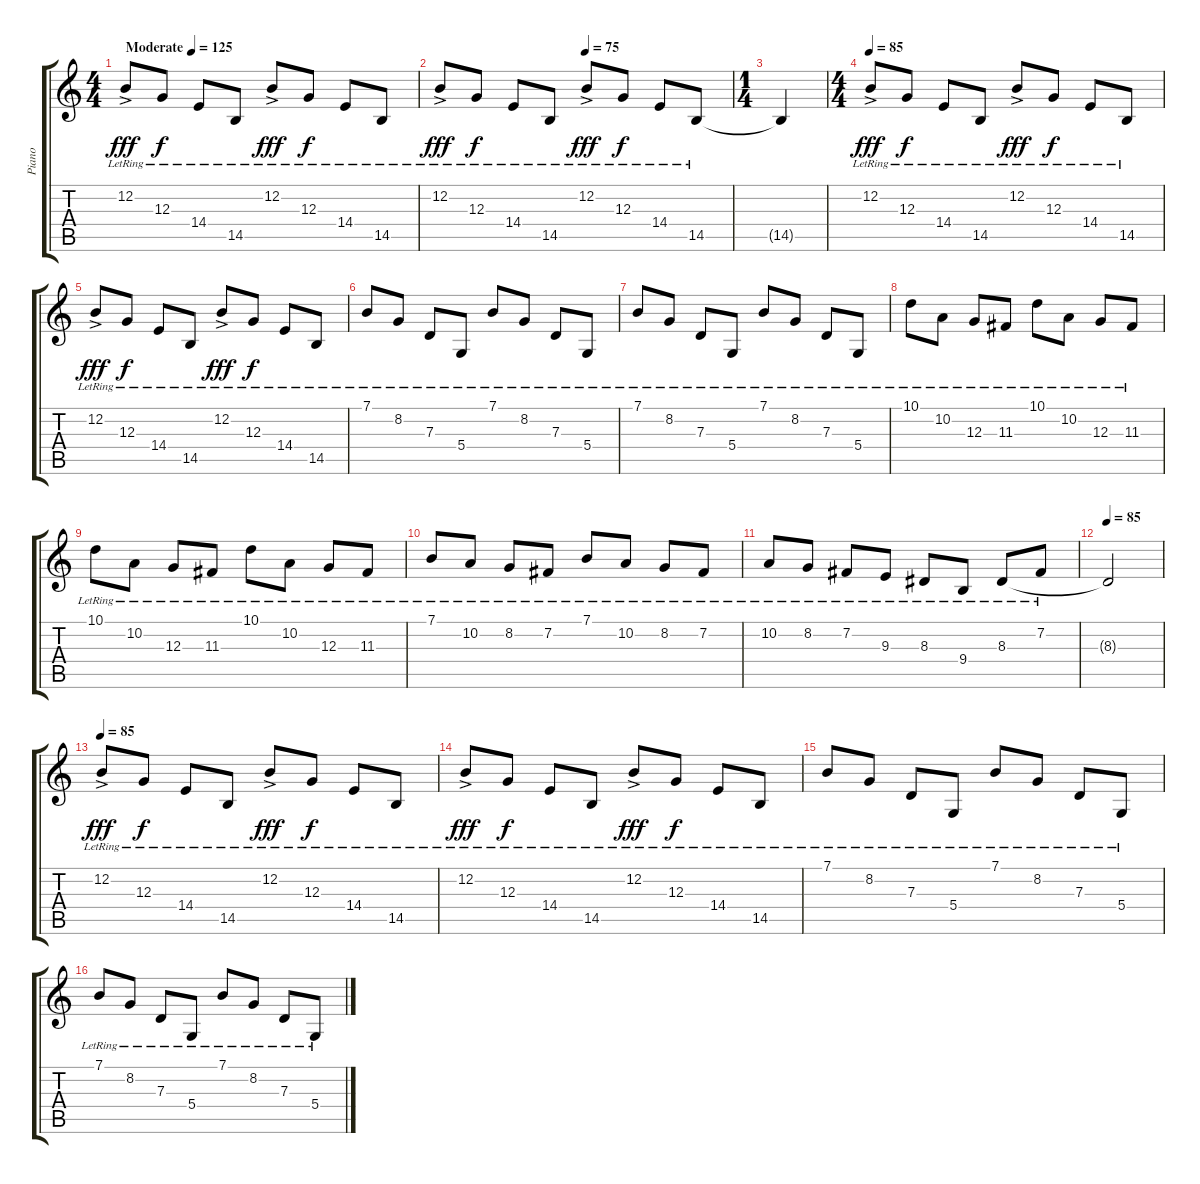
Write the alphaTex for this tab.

\track ("Piano" "Piano") {instrument brightacousticpiano}
\staff {score tabs}
\tuning (E4 B3 G3 D3 A2 E2) {hide}
\ts (4 4)
\tempo (125 "Moderate")
\tempo 85
\tempo (125 "Moderate")
\clef g2
\ks c
12.2{ac lr}.8{dy fff instrument brightacousticpiano} 12.3{lr}.8{dy f} 14.4{lr}.8 14.5{lr}.8 12.2{ac lr}.8{dy fff} 12.3{lr}.8{dy f} 14.4{lr}.8 14.5{lr}.8 |
\tempo (75 0.5)
12.2{ac lr}.8{dy fff} 12.3{lr}.8{dy f} 14.4{lr}.8 14.5{lr}.8 12.2{ac lr}.8{dy fff} 12.3{lr}.8{dy f} 14.4{lr}.8 14.5{lr}.8 |
\ts (1 4)
14.5{t}.4 |
\ts (4 4)
\tempo 85
12.2{ac lr}.8{dy fff} 12.3{lr}.8{dy f} 14.4{lr}.8 14.5{lr}.8 12.2{ac lr}.8{dy fff} 12.3{lr}.8{dy f} 14.4{lr}.8 14.5{lr}.8 |
12.2{ac lr}.8{dy fff} 12.3{lr}.8{dy f} 14.4{lr}.8 14.5{lr}.8 12.2{ac lr}.8{dy fff} 12.3{lr}.8{dy f} 14.4{lr}.8 14.5{lr}.8 |
7.1{lr}.8 8.2{lr}.8 7.3{lr}.8 5.4{lr}.8 7.1{lr}.8 8.2{lr}.8 7.3{lr}.8 5.4{lr}.8 |
7.1{lr}.8 8.2{lr}.8 7.3{lr}.8 5.4{lr}.8 7.1{lr}.8 8.2{lr}.8 7.3{lr}.8 5.4{lr}.8 |
10.1{lr}.8 10.2{lr}.8 12.3{lr}.8 11.3{lr}.8 10.1{lr}.8 10.2{lr}.8 12.3{lr}.8 11.3{lr}.8 |
10.1{lr}.8 10.2{lr}.8 12.3{lr}.8 11.3{lr}.8 10.1{lr}.8 10.2{lr}.8 12.3{lr}.8 11.3{lr}.8 |
7.1{lr}.8 10.2{lr}.8 8.2{lr}.8 7.2{lr}.8 7.1{lr}.8 10.2{lr}.8 8.2{lr}.8 7.2{lr}.8 |
10.2{lr}.8 8.2{lr}.8 7.2{lr}.8 9.3{lr}.8 8.3{lr}.8 9.4{lr}.8 8.3{lr}.8 7.2{lr}.8 |
\tempo 85
8.3{t}.2 |
\tempo 85
12.2{ac lr}.8{dy fff} 12.3{lr}.8{dy f} 14.4{lr}.8 14.5{lr}.8 12.2{ac lr}.8{dy fff} 12.3{lr}.8{dy f} 14.4{lr}.8 14.5{lr}.8 |
12.2{ac lr}.8{dy fff} 12.3{lr}.8{dy f} 14.4{lr}.8 14.5{lr}.8 12.2{ac lr}.8{dy fff} 12.3{lr}.8{dy f} 14.4{lr}.8 14.5{lr}.8 |
7.1{lr}.8 8.2{lr}.8 7.3{lr}.8 5.4{lr}.8 7.1{lr}.8 8.2{lr}.8 7.3{lr}.8 5.4{lr}.8 |
7.1{lr}.8 8.2{lr}.8 7.3{lr}.8 5.4{lr}.8 7.1{lr}.8 8.2{lr}.8 7.3{lr}.8 5.4{lr}.8
